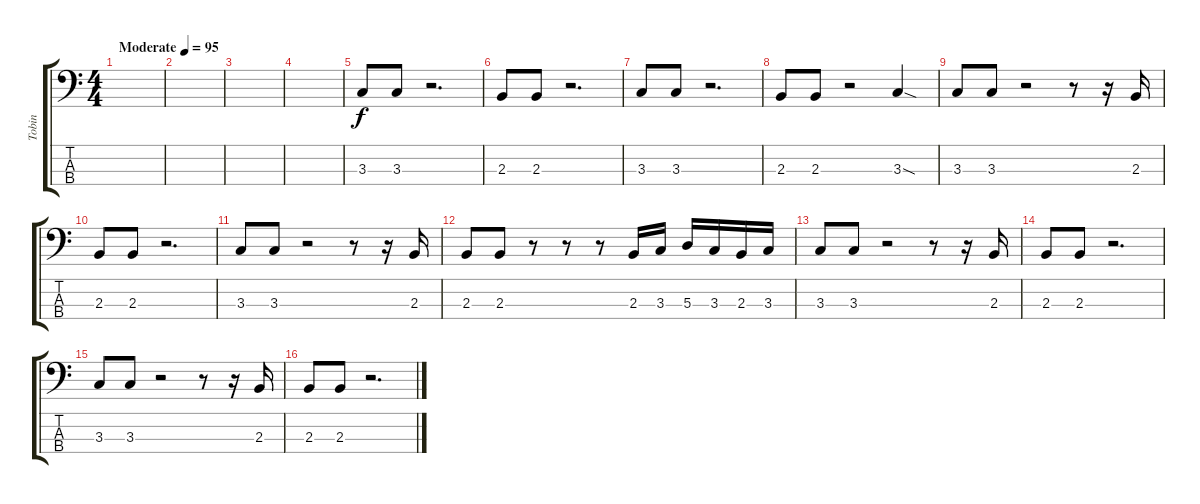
\track ("Tobin" "Tobin") {instrument electricbassfinger}
\staff {score tabs}
\tuning (G2 D2 A1 D1) {hide}
\ts (4 4)
\tempo (95 "Moderate")
\clef f4
\ks c
|
|
|
|
3.3.8 3.3.8 r.2{d} |
2.3.8 2.3.8 r.2{d} |
3.3.8 3.3.8 r.2{d} |
2.3.8 2.3.8 r.2 3.3{sod}.4 |
3.3.8 3.3.8 r.2 r.8 r.16 2.3.16 |
2.3.8 2.3.8 r.2{d} |
3.3.8 3.3.8 r.2 r.8 r.16 2.3.16 |
2.3.8 2.3.8 r.8 r.8 r.8 2.3.16 3.3.16 5.3.16 3.3.16 2.3.16 3.3.16 |
3.3.8 3.3.8 r.2 r.8 r.16 2.3.16 |
2.3.8 2.3.8 r.2{d} |
3.3.8 3.3.8 r.2 r.8 r.16 2.3.16 |
2.3.8 2.3.8 r.2{d}
